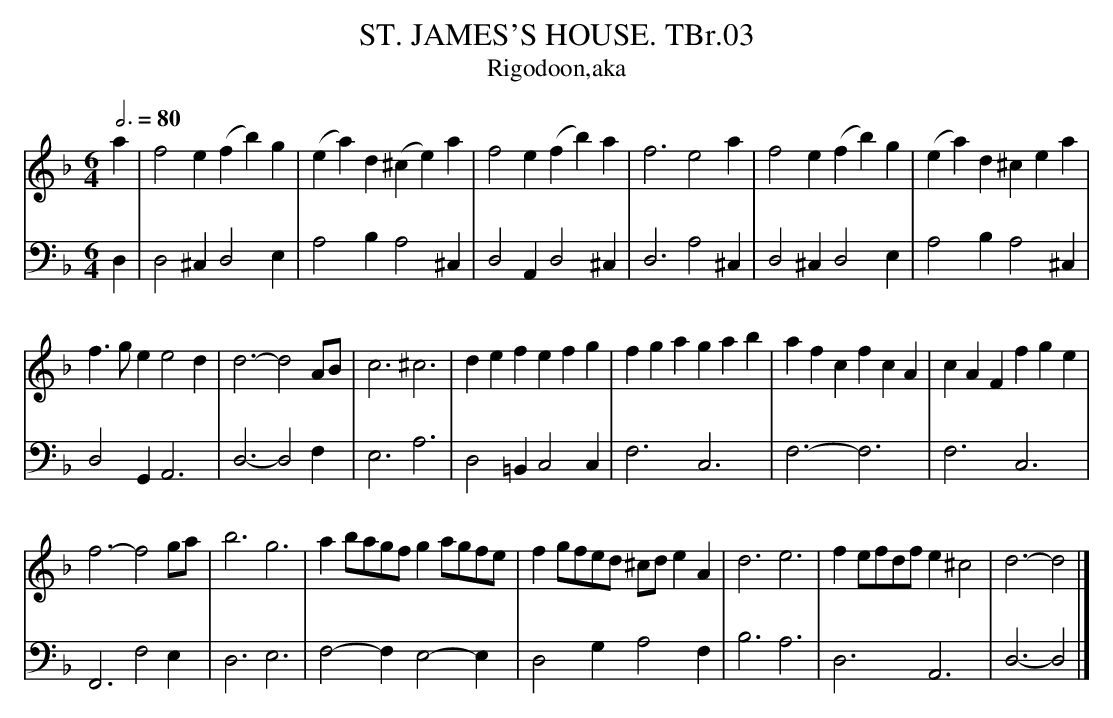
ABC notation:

X:1
T: ST. JAMES'S HOUSE. TBr.03
T:Rigodoon,aka
M: 6/4
L: 1/4
Q: 3/4=80
K:F
V: 1
a |f2e (fb)g | (ea)d (^ce)a |f2e (fb)a | f3 e2a |\\
f2e (fb)g | (ea)d ^cea |
f>ge e2d | d3- d2A/B/ |c3 ^c3 | def efg |\\
fga gab | afc fcA |cAF fge |
f3- f2g/a/ |b3 g3 | ab/a/g/f/ ga/g/f/e/ |\\
fg/f/e/d/ ^c/d/eA | d3 e3 |fe/f/d/f/ e^c2 | d3- d2 |]
V: 2 clef=bass
D, |D,2^C, D,2E, | A,2B, A,2^C, | D,2A,, D,2^C, | D,3 A,2^C, |
D,2^C, D,2E, | A,2B, A,2^C, | D,2G,, A,,3 | D,3- D,2F, |
E,3 A,3 | D,2=B,, C,2C, | F,3 C,3 | F,3- F,3 |
F,3 C,3 | F,,3 F,2E, | D,3 E,3 | F,2-F, E,2-E, |
D,2G, A,2F, | B,3 A,3 | D,3 A,,3 | D,3- D,2|]
